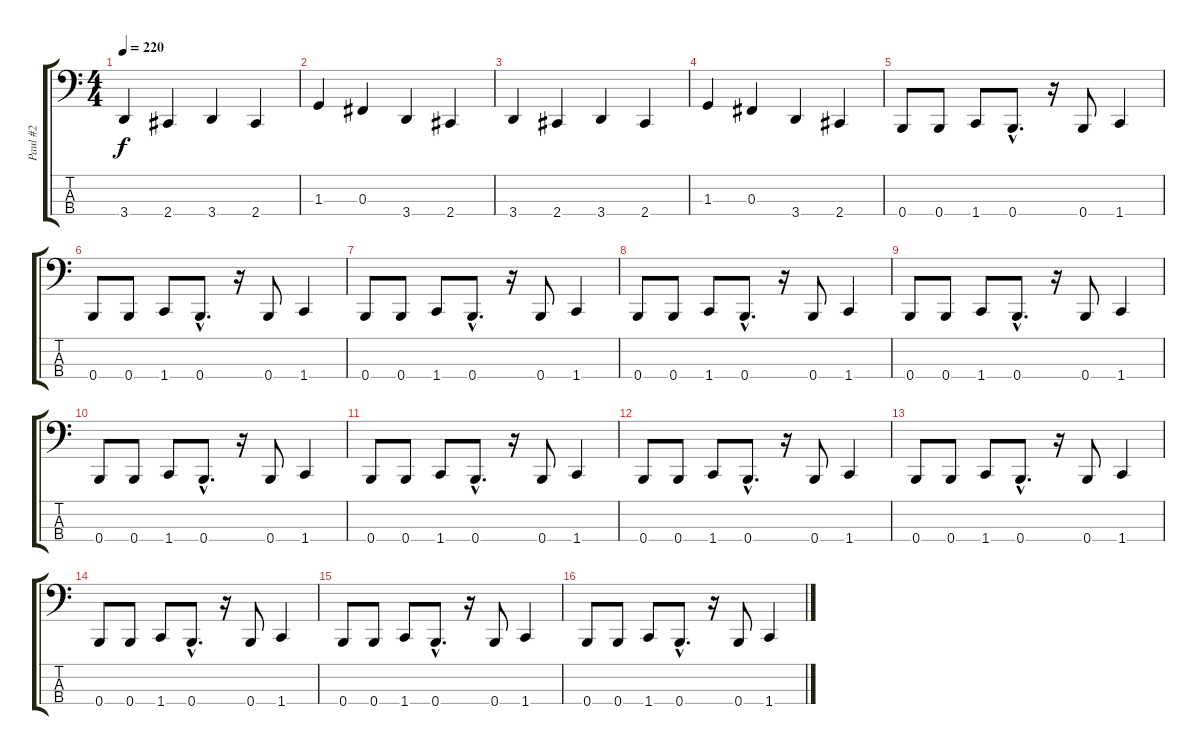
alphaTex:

\track ("Paul #2" "Paul #2") {instrument electricbassfinger}
\staff {score tabs}
\tuning (E2 B1 Gb1 B0) {hide}
\ts (4 4)
\tempo 220
\clef f4
\ks c
3.4.4{dy f} 2.4.4 3.4.4 2.4.4 |
1.3.4 0.3.4 3.4.4 2.4.4 |
3.4.4 2.4.4 3.4.4 2.4.4 |
1.3.4 0.3.4 3.4.4 2.4.4 |
0.4.8 0.4.8 1.4.8 0.4{hac}.8{d} r.16 0.4.8 1.4.4 |
0.4.8 0.4.8 1.4.8 0.4{hac}.8{d} r.16 0.4.8 1.4.4 |
0.4.8 0.4.8 1.4.8 0.4{hac}.8{d} r.16 0.4.8 1.4.4 |
0.4.8 0.4.8 1.4.8 0.4{hac}.8{d} r.16 0.4.8 1.4.4 |
0.4.8 0.4.8 1.4.8 0.4{hac}.8{d} r.16 0.4.8 1.4.4 |
0.4.8 0.4.8 1.4.8 0.4{hac}.8{d} r.16 0.4.8 1.4.4 |
0.4.8 0.4.8 1.4.8 0.4{hac}.8{d} r.16 0.4.8 1.4.4 |
0.4.8 0.4.8 1.4.8 0.4{hac}.8{d} r.16 0.4.8 1.4.4 |
0.4.8 0.4.8 1.4.8 0.4{hac}.8{d} r.16 0.4.8 1.4.4 |
0.4.8 0.4.8 1.4.8 0.4{hac}.8{d} r.16 0.4.8 1.4.4 |
0.4.8 0.4.8 1.4.8 0.4{hac}.8{d} r.16 0.4.8 1.4.4 |
0.4.8 0.4.8 1.4.8 0.4{hac}.8{d} r.16 0.4.8 1.4.4
